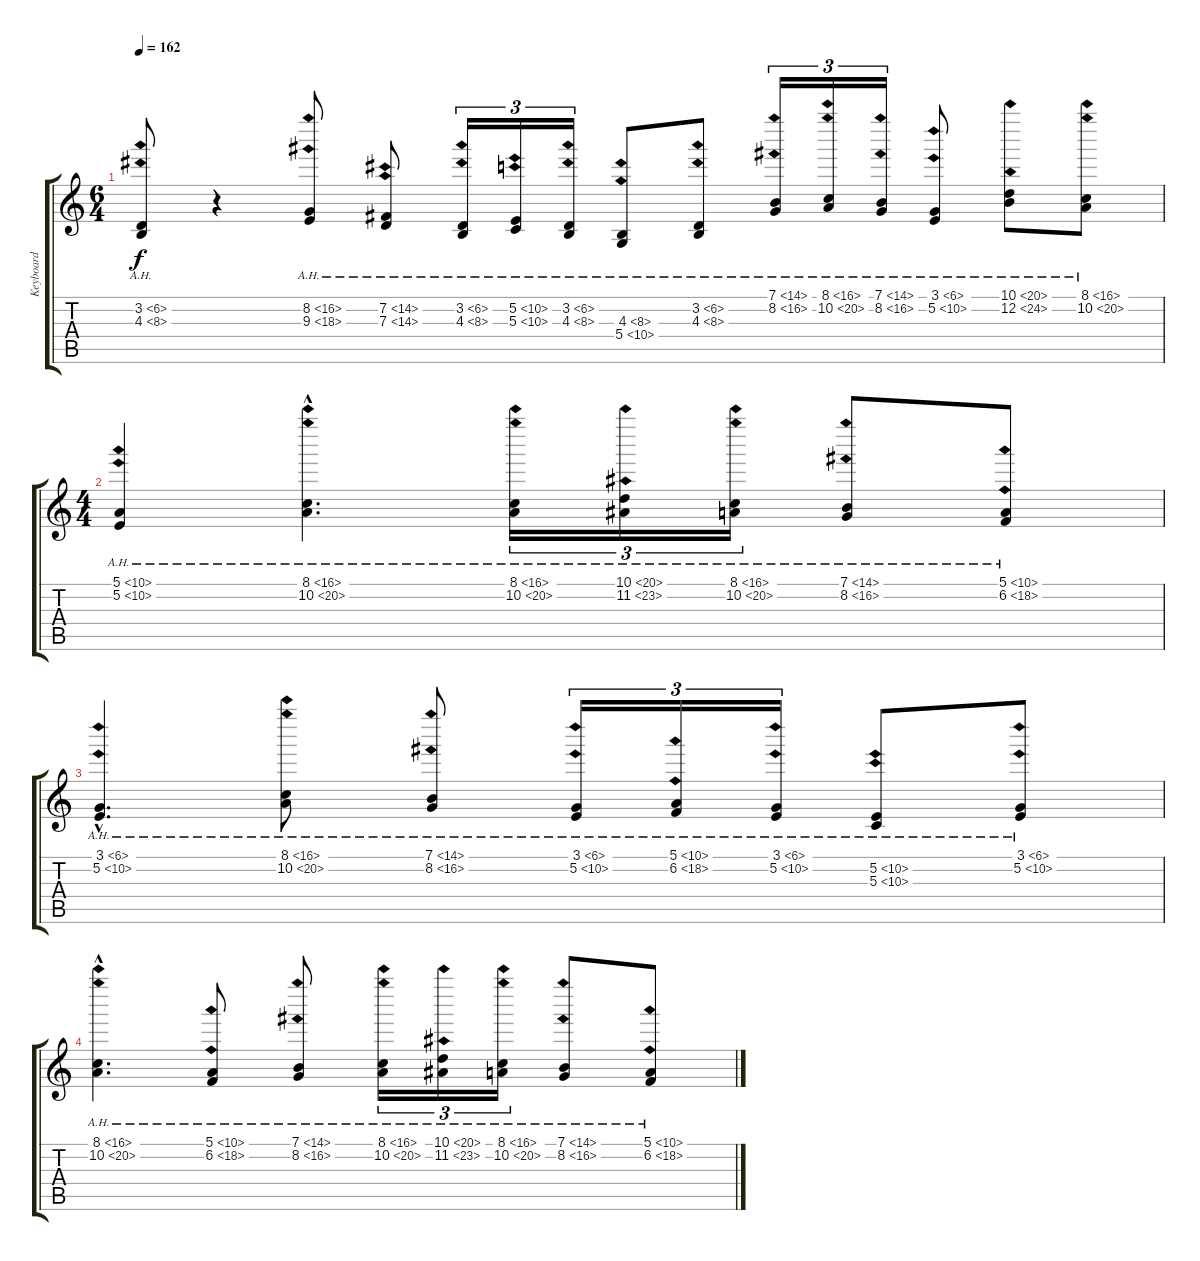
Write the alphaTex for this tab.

\track ("Keyboard" "Keyboard") {instrument stringensemble1}
\staff {score tabs}
\tuning (E4 B3 G3 D3 A2 E2) {hide}
\ts (6 4)
\tempo 162
\clef g2
\ks c
(3.2{ah 3} 4.3{ah 4}).8{dy f} r.4{volume 8 instrument stringensemble1} (8.2{ah 8} 9.3{ah 9}).8{volume 14} (7.2{ah 7} 7.3{ah 7}).8 (3.2{ah 3} 4.3{ah 4}).16{tu (3 2)} (5.2{ah 5} 5.3{ah 5}).16{tu (3 2)} (3.2{ah 3} 4.3{ah 4}).16{tu (3 2)} (4.3{ah 4} 5.4{ah 5}).8 (3.2{ah 3} 4.3{ah 4}).8 (7.1{ah 7} 8.2{ah 8}).16{tu (3 2)} (8.1{ah 8} 10.2{ah 10}).16{tu (3 2)} (7.1{ah 7} 8.2{ah 8}).16{tu (3 2)} (3.1{ah 3} 5.2{ah 5}).8 (10.1{ah 10} 12.2{ah 12}).8 (8.1{ah 8} 10.2{ah 10}).8 |
\ts (4 4)
(5.1{ah 5} 5.2{ah 5}).4 (8.1{ah 8 hac} 10.2{ah 10 hac}).4{d} (8.1{ah 8} 10.2{ah 10}).16{tu (3 2)} (10.1{ah 10} 11.2{ah 12}).16{tu (3 2)} (8.1{ah 8} 10.2{ah 10}).16{tu (3 2)} (7.1{ah 7} 8.2{ah 8}).8 (5.1{ah 5} 6.2{ah 12}).8 |
(3.1{ah 3 hac} 5.2{ah 5 hac}).4{d} (8.1{ah 8} 10.2{ah 10}).8 (7.1{ah 7} 8.2{ah 8}).8 (3.1{ah 3} 5.2{ah 5}).16{tu (3 2)} (5.1{ah 5} 6.2{ah 12}).16{tu (3 2)} (3.1{ah 3} 5.2{ah 5}).16{tu (3 2)} (5.2{ah 5} 5.3{ah 5}).8 (3.1{ah 3} 5.2{ah 5}).8 |
(8.1{ah 8 hac} 10.2{ah 10 hac}).4{d} (5.1{ah 5} 6.2{ah 12}).8 (7.1{ah 7} 8.2{ah 8}).8 (8.1{ah 8} 10.2{ah 10}).16{tu (3 2)} (10.1{ah 10} 11.2{ah 12}).16{tu (3 2)} (8.1{ah 8} 10.2{ah 10}).16{tu (3 2)} (7.1{ah 7} 8.2{ah 8}).8 (5.1{ah 5} 6.2{ah 12}).8
